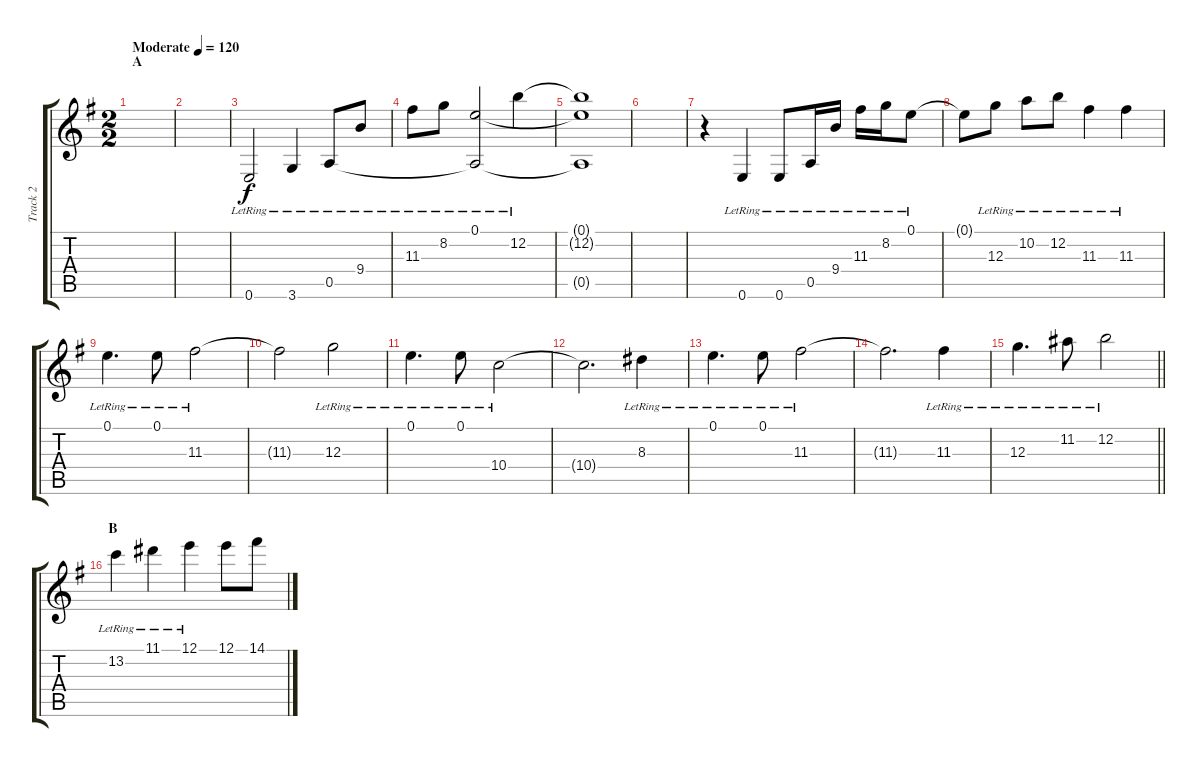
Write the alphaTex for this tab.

\track ("Track 2" "Track 2") {instrument acousticguitarnylon}
\staff {score tabs}
\tuning (E4 B3 G3 D3 A2 E2) {hide}
\ts (2 2)
\section ("" "A")
\tempo (120 "Moderate")
\clef g2
\ks eminor
|
|
0.6{lr}.2 3.6{lr}.4 0.5{lr}.8 9.4{lr}.8 |
11.3{lr}.8 8.2{lr}.8 (0.1{lr} 0.5{t}).2 12.2{lr}.4 |
(0.1{t} 12.2{t} 0.5{t}).1 |
|
r.4 0.6{lr}.4 0.6{lr}.8 0.5{lr}.16 9.4{lr}.16 11.3{lr}.16 8.2{lr}.16 0.1{lr}.8 |
0.1{t}.8 12.3{lr}.8 10.2{lr}.8 12.2{lr}.8 11.3{lr}.4 11.3{lr}.4 |
0.1{lr}.4{d} 0.1{lr}.8 11.3{lr}.2 |
11.3{t}.2 12.3{lr}.2 |
0.1{lr}.4{d} 0.1{lr}.8 10.4{lr}.2 |
10.4{t}.2{d} 8.3{lr}.4 |
0.1{lr}.4{d} 0.1{lr}.8 11.3{lr}.2 |
11.3{t}.2{d} 11.3{lr}.4 |
\barLineRight lightlight
12.3{lr}.4{d} 11.2{lr}.8 12.2{lr}.2 |
\section ("" "B")
13.2{lr}.4 11.1{lr}.4 12.1{lr}.4 12.1.8 14.1.8
